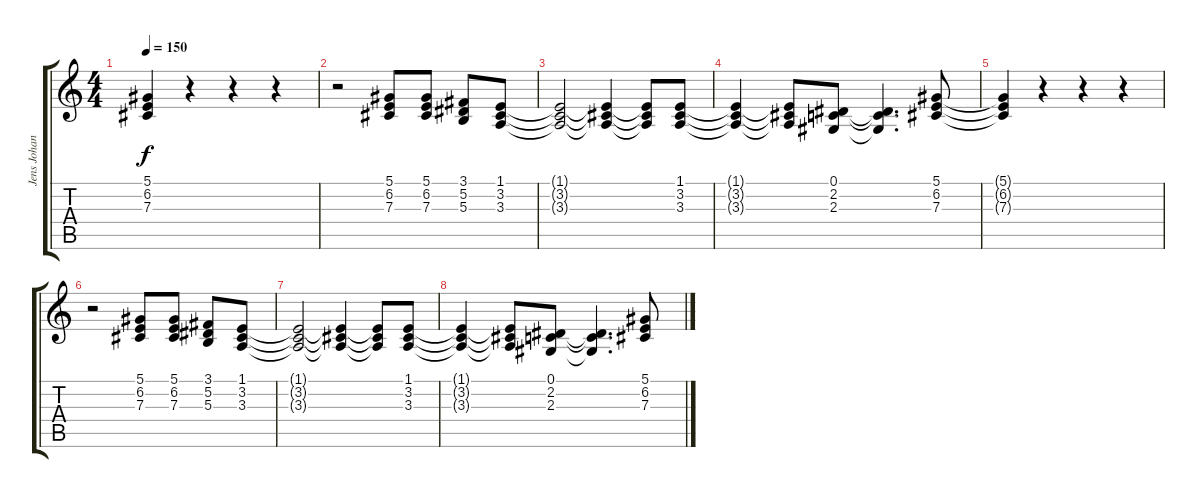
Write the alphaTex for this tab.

\track ("Jens Johansson" "Jens Johan") {instrument stringensemble1}
\staff {score tabs}
\tuning (Eb4 Bb3 Gb3 Db3 Ab2 Eb2) {hide}
\ts (4 4)
\tempo 150
\clef g2
\ks c
(5.1{t} 6.2{t} 7.3{t}).4{dy f} r.4 r.4 r.4 |
r.2 (5.1 6.2 7.3).8 (5.1 6.2 7.3).8 (3.1 5.2 5.3).8 (1.1 3.2 3.3).8 |
(1.1{t} 3.2{t} 3.3{t}).2 (1.1{t} 3.2{t} 3.3{t}).4 (1.1{t} 3.2{t} 3.3{t}).8 (1.1 3.2 3.3).8 |
(1.1{t} 3.2{t} 3.3{t}).4 (1.1{t} 3.2{t} 3.3{t}).8 (0.1 2.2 2.3).8 (0.1{t} 2.2{t} 2.3{t}).4{d} (5.1 6.2 7.3).8 |
(5.1{t} 6.2{t} 7.3{t}).4 r.4 r.4 r.4 |
r.2 (5.1 6.2 7.3).8 (5.1 6.2 7.3).8 (3.1 5.2 5.3).8 (1.1 3.2 3.3).8 |
(1.1{t} 3.2{t} 3.3{t}).2 (1.1{t} 3.2{t} 3.3{t}).4 (1.1{t} 3.2{t} 3.3{t}).8 (1.1 3.2 3.3).8 |
(1.1{t} 3.2{t} 3.3{t}).4 (1.1{t} 3.2{t} 3.3{t}).8 (0.1 2.2 2.3).8 (0.1{t} 2.2{t} 2.3{t}).4{d} (5.1 6.2 7.3).8
